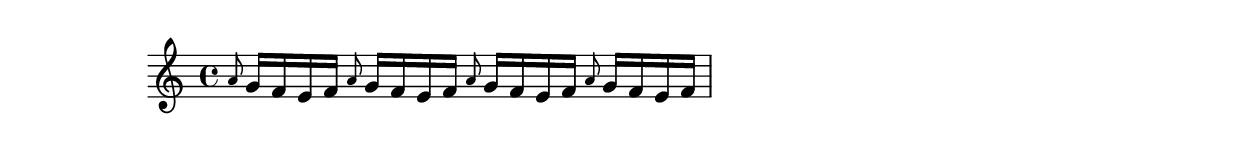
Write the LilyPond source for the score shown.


\version "2.14.0"
\header
{
  texidoc = "The autobeamer is not confused by grace notes."
}
\layout { ragged-right = ##t }



\context Voice \relative c''{

  \grace a8 g16 f e f \grace a8 g16 f e f \grace a8 g16 f e f 
  \grace a8 g16 f e f |
}



